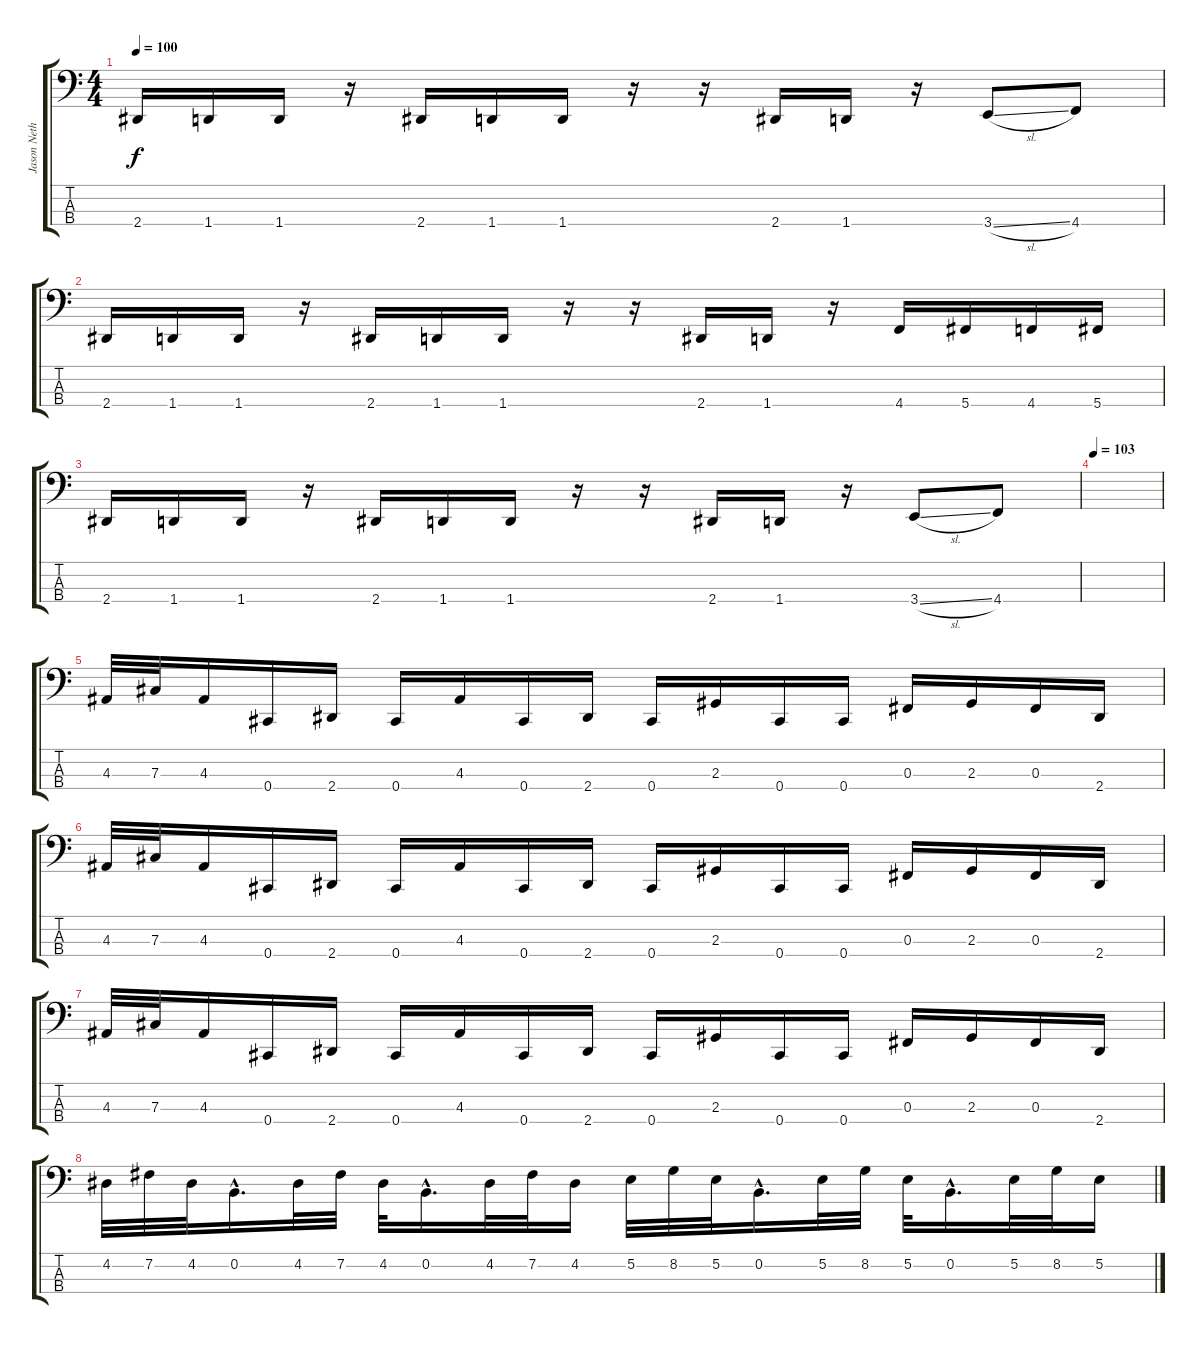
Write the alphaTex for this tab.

\track ("Jason Netherton" "Jason Neth") {instrument electricbasspick}
\staff {score tabs}
\tuning (E2 B1 Gb1 Db1) {hide}
\ts (4 4)
\tempo 100
\clef f4
\ks c
2.4.16{dy f} 1.4.16 1.4.16 r.16 2.4.16 1.4.16 1.4.16 r.16 r.16 2.4.16 1.4.16 r.16 3.4{sl}.8 4.4.8 |
2.4.16 1.4.16 1.4.16 r.16 2.4.16 1.4.16 1.4.16 r.16 r.16 2.4.16 1.4.16 r.16 4.4.16 5.4.16 4.4.16 5.4.16 |
2.4.16 1.4.16 1.4.16 r.16 2.4.16 1.4.16 1.4.16 r.16 r.16 2.4.16 1.4.16 r.16 3.4{sl}.8 4.4.8 |
\tempo 103
|
4.3.32 7.3.32 4.3.16 0.4.16 2.4.16 0.4.16 4.3.16 0.4.16 2.4.16 0.4.16 2.3.16 0.4.16 0.4.16 0.3.16 2.3.16 0.3.16 2.4.16 |
4.3.32 7.3.32 4.3.16 0.4.16 2.4.16 0.4.16 4.3.16 0.4.16 2.4.16 0.4.16 2.3.16 0.4.16 0.4.16 0.3.16 2.3.16 0.3.16 2.4.16 |
4.3.32 7.3.32 4.3.16 0.4.16 2.4.16 0.4.16 4.3.16 0.4.16 2.4.16 0.4.16 2.3.16 0.4.16 0.4.16 0.3.16 2.3.16 0.3.16 2.4.16 |
4.2.32 7.2.32 4.2.32 0.2{hac}.16{d} 4.2.32 7.2.32 4.2.32 0.2{hac}.16{d} 4.2.32 7.2.32 4.2.16 5.2.32 8.2.32 5.2.32 0.2{hac}.16{d} 5.2.32 8.2.32 5.2.32 0.2{hac}.16{d} 5.2.32 8.2.32 5.2.16
